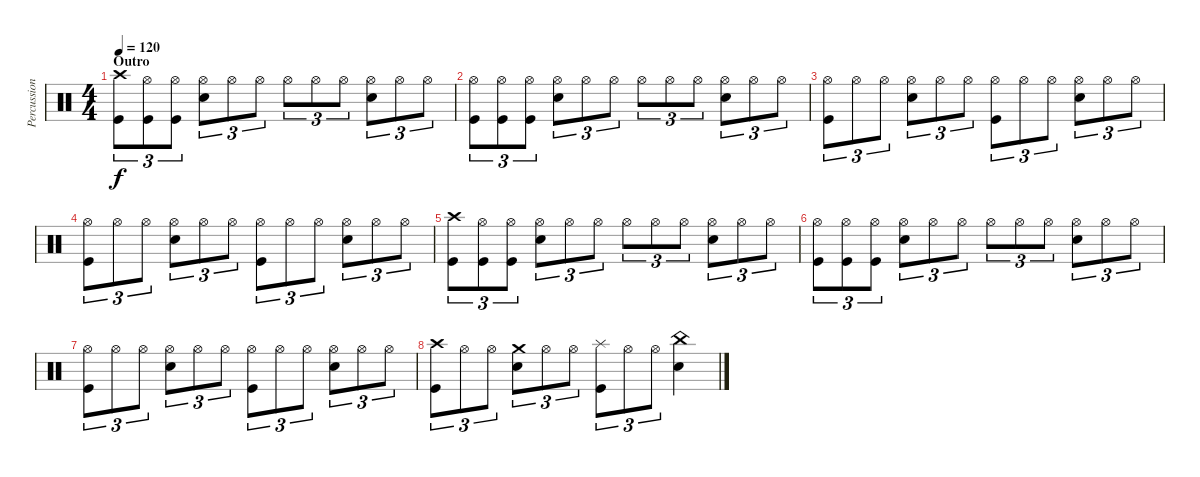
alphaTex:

\track ("Percussions" "Percussion") {instrument percussion}
\staff {score}
\articulation defaults
\ts (4 4)
\section ("" "Outro")
\tempo 120
\clef neutral
\ks c
("Crash high (hit)" "Kick (hit)").8{tu (3 2) dy f} ("Hi-Hat (open)" "Kick (hit)").8{tu (3 2)} ("Hi-Hat (open)" "Kick (hit)").8{tu (3 2)} ("Hi-Hat (open)" "Electric Snare (hit)").8{tu (3 2)} "Hi-Hat (open)".8{tu (3 2)} "Hi-Hat (open)".8{tu (3 2)} "Hi-Hat (open)".8{tu (3 2)} "Hi-Hat (open)".8{tu (3 2)} "Hi-Hat (open)".8{tu (3 2)} ("Hi-Hat (open)" "Electric Snare (hit)").8{tu (3 2)} "Hi-Hat (open)".8{tu (3 2)} "Hi-Hat (open)".8{tu (3 2)} |
("Hi-Hat (open)" "Kick (hit)").8{tu (3 2)} ("Hi-Hat (open)" "Kick (hit)").8{tu (3 2)} ("Hi-Hat (open)" "Kick (hit)").8{tu (3 2)} ("Hi-Hat (open)" "Electric Snare (hit)").8{tu (3 2)} "Hi-Hat (open)".8{tu (3 2)} "Hi-Hat (open)".8{tu (3 2)} "Hi-Hat (open)".8{tu (3 2)} "Hi-Hat (open)".8{tu (3 2)} "Hi-Hat (open)".8{tu (3 2)} ("Hi-Hat (open)" "Electric Snare (hit)").8{tu (3 2)} "Hi-Hat (open)".8{tu (3 2)} "Hi-Hat (open)".8{tu (3 2)} |
("Hi-Hat (open)" "Kick (hit)").8{tu (3 2)} "Hi-Hat (open)".8{tu (3 2)} "Hi-Hat (open)".8{tu (3 2)} ("Hi-Hat (open)" "Electric Snare (hit)").8{tu (3 2)} "Hi-Hat (open)".8{tu (3 2)} "Hi-Hat (open)".8{tu (3 2)} ("Hi-Hat (open)" "Kick (hit)").8{tu (3 2)} "Hi-Hat (open)".8{tu (3 2)} "Hi-Hat (open)".8{tu (3 2)} ("Hi-Hat (open)" "Electric Snare (hit)").8{tu (3 2)} "Hi-Hat (open)".8{tu (3 2)} "Hi-Hat (open)".8{tu (3 2)} |
("Hi-Hat (open)" "Kick (hit)").8{tu (3 2)} "Hi-Hat (open)".8{tu (3 2)} "Hi-Hat (open)".8{tu (3 2)} ("Hi-Hat (open)" "Electric Snare (hit)").8{tu (3 2)} "Hi-Hat (open)".8{tu (3 2)} "Hi-Hat (open)".8{tu (3 2)} ("Hi-Hat (open)" "Kick (hit)").8{tu (3 2)} "Hi-Hat (open)".8{tu (3 2)} "Hi-Hat (open)".8{tu (3 2)} ("Hi-Hat (open)" "Electric Snare (hit)").8{tu (3 2)} "Hi-Hat (open)".8{tu (3 2)} "Hi-Hat (open)".8{tu (3 2)} |
("Crash high (hit)" "Kick (hit)").8{tu (3 2)} ("Hi-Hat (open)" "Kick (hit)").8{tu (3 2)} ("Hi-Hat (open)" "Kick (hit)").8{tu (3 2)} ("Hi-Hat (open)" "Electric Snare (hit)").8{tu (3 2)} "Hi-Hat (open)".8{tu (3 2)} "Hi-Hat (open)".8{tu (3 2)} "Hi-Hat (open)".8{tu (3 2)} "Hi-Hat (open)".8{tu (3 2)} "Hi-Hat (open)".8{tu (3 2)} ("Hi-Hat (open)" "Electric Snare (hit)").8{tu (3 2)} "Hi-Hat (open)".8{tu (3 2)} "Hi-Hat (open)".8{tu (3 2)} |
("Hi-Hat (open)" "Kick (hit)").8{tu (3 2)} ("Hi-Hat (open)" "Kick (hit)").8{tu (3 2)} ("Hi-Hat (open)" "Kick (hit)").8{tu (3 2)} ("Hi-Hat (open)" "Electric Snare (hit)").8{tu (3 2)} "Hi-Hat (open)".8{tu (3 2)} "Hi-Hat (open)".8{tu (3 2)} "Hi-Hat (open)".8{tu (3 2)} "Hi-Hat (open)".8{tu (3 2)} "Hi-Hat (open)".8{tu (3 2)} ("Hi-Hat (open)" "Electric Snare (hit)").8{tu (3 2)} "Hi-Hat (open)".8{tu (3 2)} "Hi-Hat (open)".8{tu (3 2)} |
("Hi-Hat (open)" "Kick (hit)").8{tu (3 2)} "Hi-Hat (open)".8{tu (3 2)} "Hi-Hat (open)".8{tu (3 2)} ("Hi-Hat (open)" "Electric Snare (hit)").8{tu (3 2)} "Hi-Hat (open)".8{tu (3 2)} "Hi-Hat (open)".8{tu (3 2)} ("Hi-Hat (open)" "Kick (hit)").8{tu (3 2)} "Hi-Hat (open)".8{tu (3 2)} "Hi-Hat (open)".8{tu (3 2)} ("Hi-Hat (open)" "Electric Snare (hit)").8{tu (3 2)} "Hi-Hat (open)".8{tu (3 2)} "Hi-Hat (open)".8{tu (3 2)} |
("Crash high (hit)" "Kick (hit)").8{tu (3 2)} "Hi-Hat (open)".8{tu (3 2)} "Hi-Hat (open)".8{tu (3 2)} ("Crash medium (hit)" "Electric Snare (hit)").8{tu (3 2)} "Hi-Hat (open)".8{tu (3 2)} "Hi-Hat (open)".8{tu (3 2)} ("Splash (hit)" "Kick (hit)").8{tu (3 2)} "Hi-Hat (open)".8{tu (3 2)} "Hi-Hat (open)".8{tu (3 2)} ("China (hit)" "Electric Snare (hit)").4
